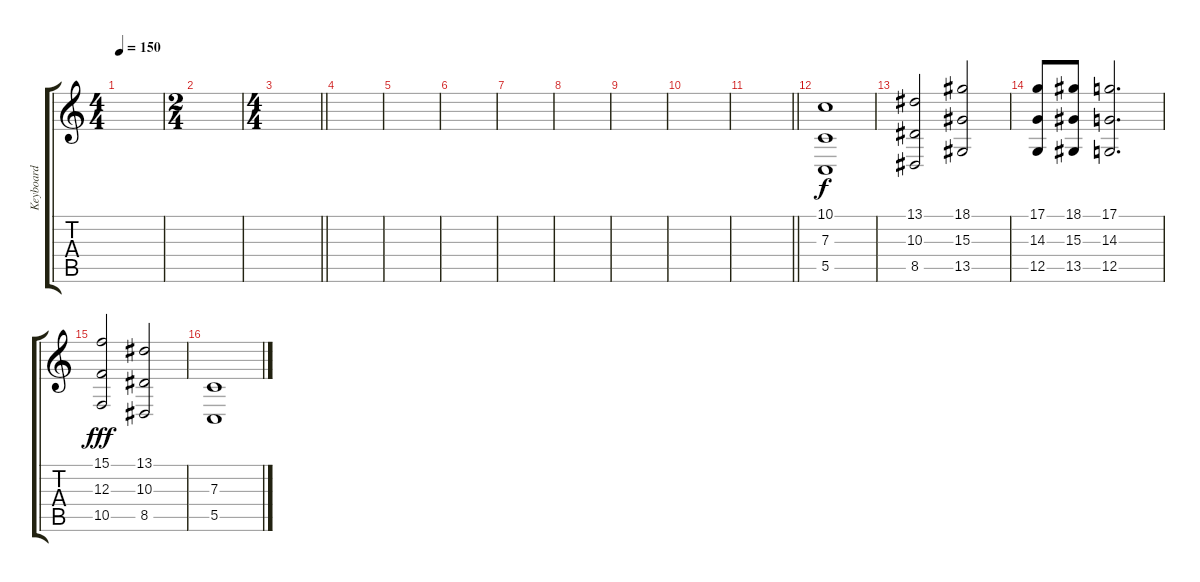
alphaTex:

\track ("Keyboard" "Keyboard") {instrument stringensemble1}
\staff {score tabs}
\tuning (D4 A3 F3 C3 G2 C2) {hide}
\ts (4 4)
\tempo 150
\clef g2
\ks c
|
\ts (2 4)
|
\ts (4 4)
\barLineRight lightlight
|
\section ("" "")
|
|
|
|
|
|
|
\barLineRight lightlight
|
\section ("" "")
(10.1 7.3 5.5).1 |
(13.1 10.3 8.5).2 (18.1 15.3 13.5).2 |
(17.1 14.3 12.5).8 (18.1 15.3 13.5).8 (17.1 14.3 12.5).2{d} |
(15.1 12.3 10.5).2{dy fff} (13.1 10.3 8.5).2 |
(7.3 5.5).1
